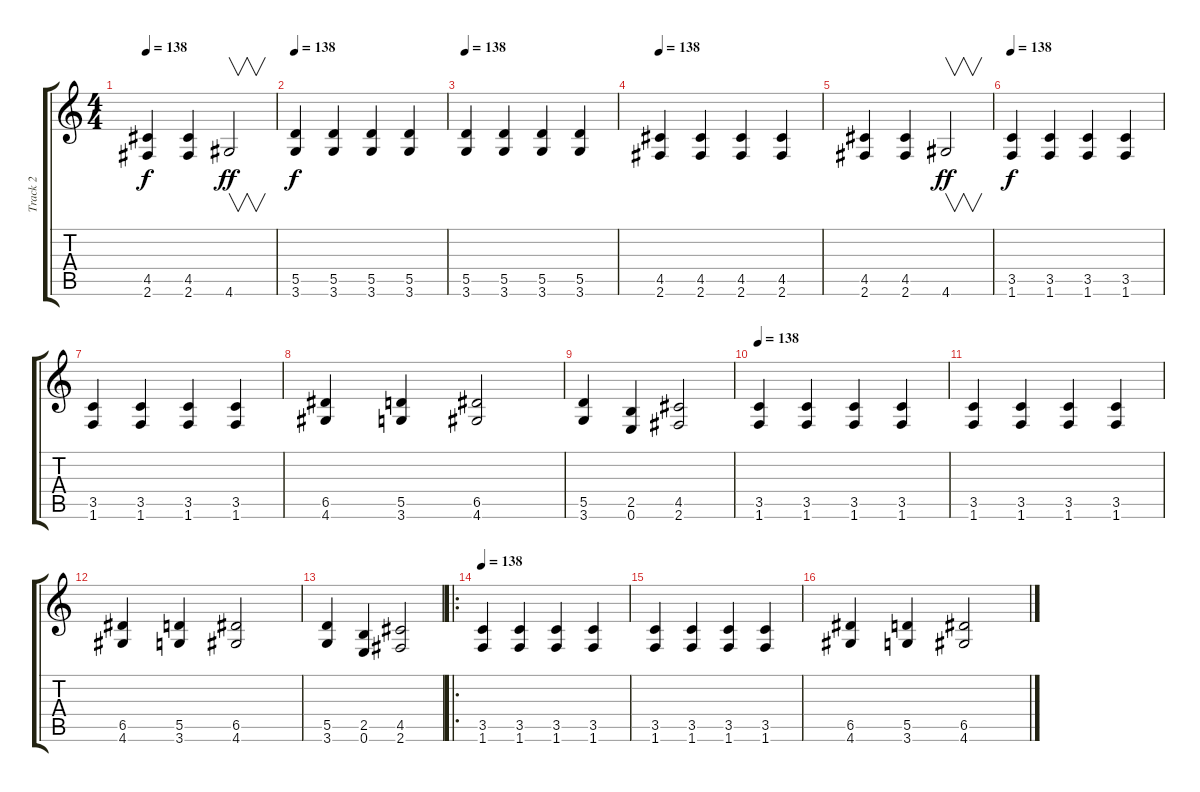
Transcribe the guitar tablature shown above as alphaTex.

\track ("Track 2" "Track 2") {instrument distortionguitar}
\staff {score tabs}
\tuning (E4 B3 G3 D3 A2 E2) {hide}
\ts (4 4)
\tempo 138
\clef g2
\ks c
(4.5 2.6).4{dy f} (4.5 2.6).4 4.6.2{v dy ff} |
\tempo 138
(5.5 3.6).4{dy f} (5.5 3.6).4 (5.5 3.6).4 (5.5 3.6).4 |
\tempo 138
(5.5 3.6).4 (5.5 3.6).4 (5.5 3.6).4 (5.5 3.6).4 |
\tempo 138
(4.5 2.6).4 (4.5 2.6).4 (4.5 2.6).4 (4.5 2.6).4 |
(4.5 2.6).4 (4.5 2.6).4 4.6.2{v dy ff} |
\tempo 138
(3.5 1.6).4{dy f} (3.5 1.6).4 (3.5 1.6).4 (3.5 1.6).4 |
(3.5 1.6).4 (3.5 1.6).4 (3.5 1.6).4 (3.5 1.6).4 |
(6.5 4.6).4 (5.5 3.6).4 (6.5 4.6).2 |
(5.5 3.6).4 (2.5 0.6).4 (4.5 2.6).2 |
\tempo 138
(3.5 1.6).4 (3.5 1.6).4 (3.5 1.6).4 (3.5 1.6).4 |
(3.5 1.6).4 (3.5 1.6).4 (3.5 1.6).4 (3.5 1.6).4 |
(6.5 4.6).4 (5.5 3.6).4 (6.5 4.6).2 |
(5.5 3.6).4 (2.5 0.6).4 (4.5 2.6).2 |
\ro
\tempo 138
(3.5 1.6).4 (3.5 1.6).4 (3.5 1.6).4 (3.5 1.6).4 |
(3.5 1.6).4 (3.5 1.6).4 (3.5 1.6).4 (3.5 1.6).4 |
(6.5 4.6).4 (5.5 3.6).4 (6.5 4.6).2
